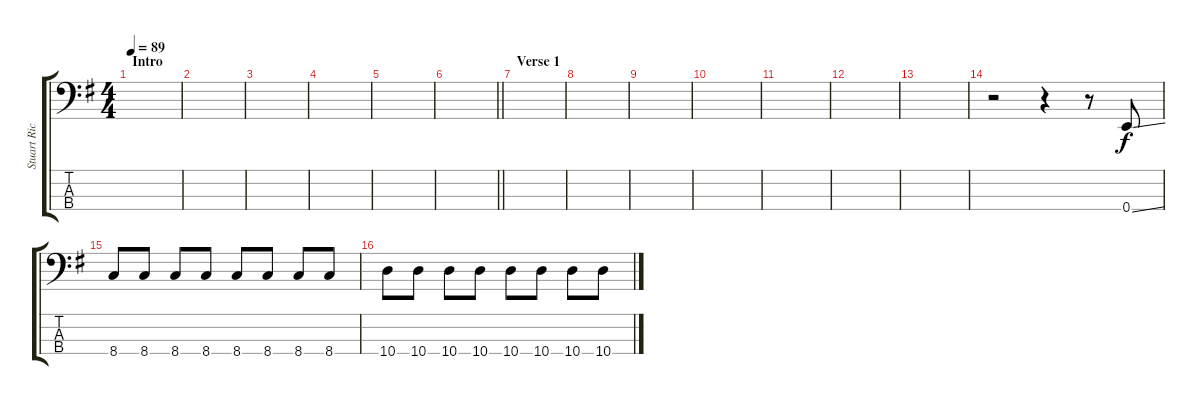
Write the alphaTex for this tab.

\track ("Stuart Richardson (Bass)" "Stuart Ric") {instrument acousticbass}
\staff {score tabs}
\tuning (G2 D2 A1 E1) {hide}
\ts (4 4)
\section ("" "Intro")
\tempo 89
\clef f4
\ks g
|
|
|
|
|
\barLineRight lightlight
|
\section ("" "Verse 1")
|
|
|
|
|
|
|
r.2 r.4 r.8 0.4{ss}.8 |
8.4.8 8.4.8 8.4.8 8.4.8 8.4.8 8.4.8 8.4.8 8.4.8 |
10.4.8 10.4.8 10.4.8 10.4.8 10.4.8 10.4.8 10.4.8 10.4.8
